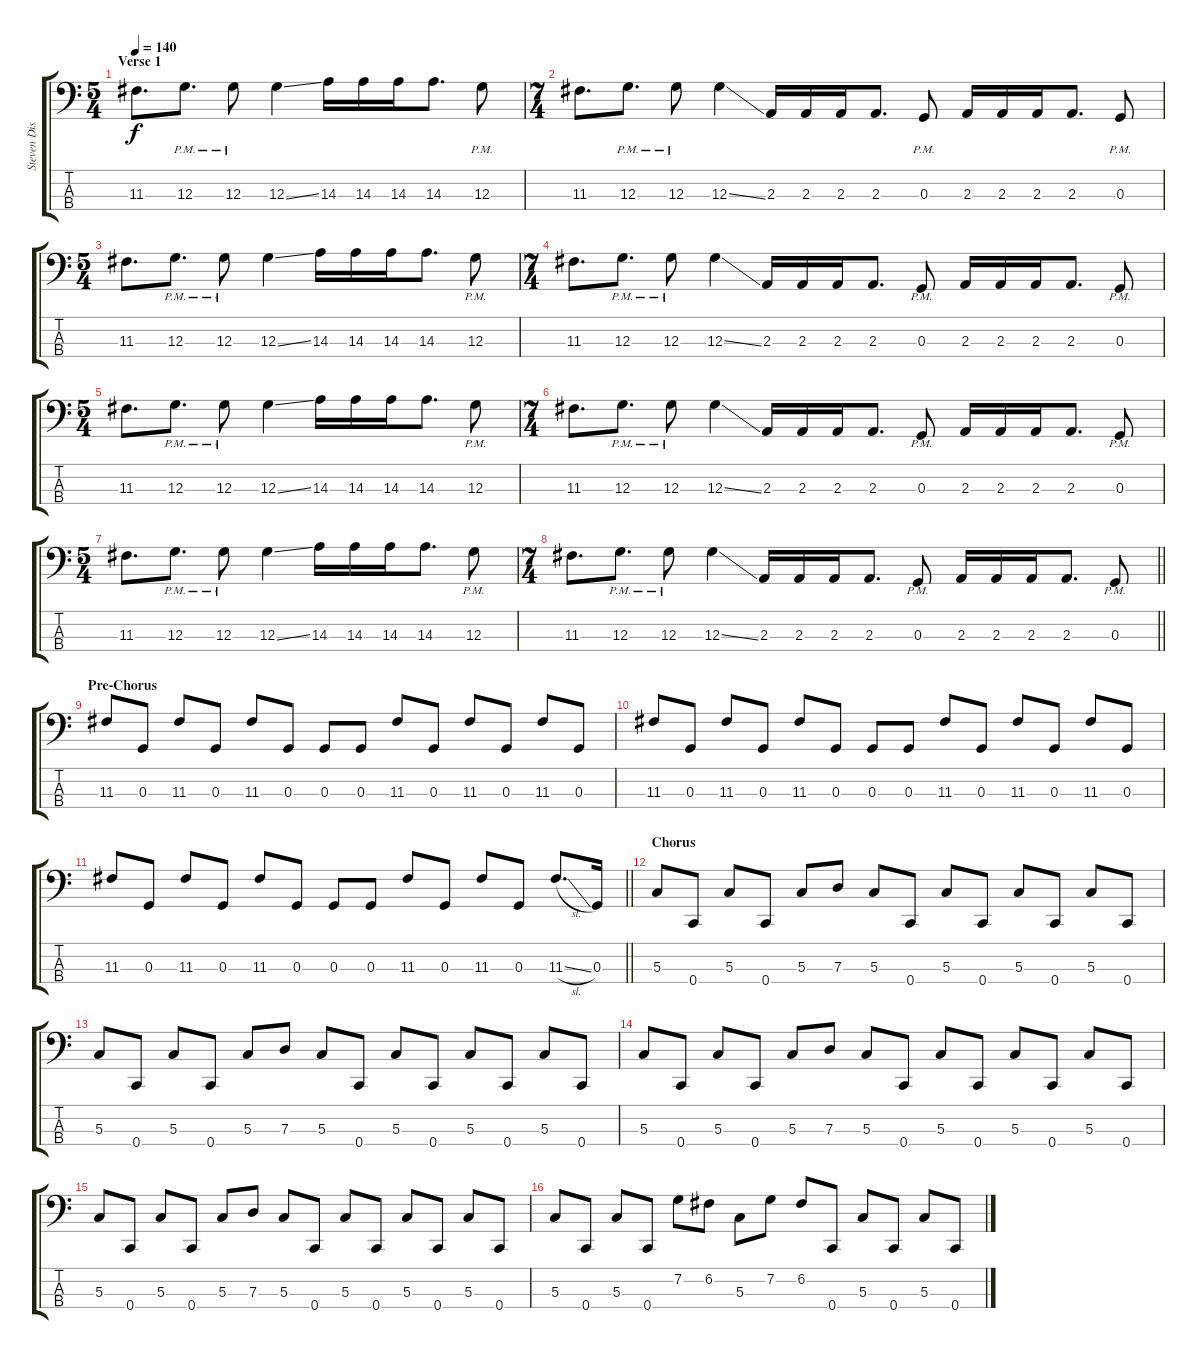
\track ("Steven Dist." "Steven Dis") {solo instrument electricbasspick}
\staff {score tabs}
\tuning (F2 C2 G1 C1) {hide}
\ts (5 4)
\section ("" "Verse 1")
\tempo 140
\clef f4
\ks c
11.3.8{d dy f} 12.3{pm}.8{d} 12.3{pm}.8 12.3{ss}.4 14.3.16 14.3.16 14.3.16 14.3.8{d} 12.3{pm}.8 |
\ts (7 4)
11.3.8{d} 12.3{pm}.8{d} 12.3{pm}.8 12.3{ss}.4 2.3.16 2.3.16 2.3.16 2.3.8{d} 0.3{pm}.8 2.3.16 2.3.16 2.3.16 2.3.8{d} 0.3{pm}.8 |
\ts (5 4)
11.3.8{d} 12.3{pm}.8{d} 12.3{pm}.8 12.3{ss}.4 14.3.16 14.3.16 14.3.16 14.3.8{d} 12.3{pm}.8 |
\ts (7 4)
11.3.8{d} 12.3{pm}.8{d} 12.3{pm}.8 12.3{ss}.4 2.3.16 2.3.16 2.3.16 2.3.8{d} 0.3{pm}.8 2.3.16 2.3.16 2.3.16 2.3.8{d} 0.3{pm}.8 |
\ts (5 4)
11.3.8{d} 12.3{pm}.8{d} 12.3{pm}.8 12.3{ss}.4 14.3.16 14.3.16 14.3.16 14.3.8{d} 12.3{pm}.8 |
\ts (7 4)
11.3.8{d} 12.3{pm}.8{d} 12.3{pm}.8 12.3{ss}.4 2.3.16 2.3.16 2.3.16 2.3.8{d} 0.3{pm}.8 2.3.16 2.3.16 2.3.16 2.3.8{d} 0.3{pm}.8 |
\ts (5 4)
11.3.8{d} 12.3{pm}.8{d} 12.3{pm}.8 12.3{ss}.4 14.3.16 14.3.16 14.3.16 14.3.8{d} 12.3{pm}.8 |
\ts (7 4)
\barLineRight lightlight
11.3.8{d} 12.3{pm}.8{d} 12.3{pm}.8 12.3{ss}.4 2.3.16 2.3.16 2.3.16 2.3.8{d} 0.3{pm}.8 2.3.16 2.3.16 2.3.16 2.3.8{d} 0.3{pm}.8 |
\section ("" "Pre-Chorus")
11.3.8 0.3.8 11.3.8 0.3.8 11.3.8 0.3.8 0.3.8 0.3.8 11.3.8 0.3.8 11.3.8 0.3.8 11.3.8 0.3.8 |
11.3.8 0.3.8 11.3.8 0.3.8 11.3.8 0.3.8 0.3.8 0.3.8 11.3.8 0.3.8 11.3.8 0.3.8 11.3.8 0.3.8 |
\barLineRight lightlight
11.3.8 0.3.8 11.3.8 0.3.8 11.3.8 0.3.8 0.3.8 0.3.8 11.3.8 0.3.8 11.3.8 0.3.8 11.3{sl}.8{d} 0.3.16 |
\section ("" "Chorus")
5.3.8 0.4.8 5.3.8 0.4.8 5.3.8 7.3.8 5.3.8 0.4.8 5.3.8 0.4.8 5.3.8 0.4.8 5.3.8 0.4.8 |
5.3.8 0.4.8 5.3.8 0.4.8 5.3.8 7.3.8 5.3.8 0.4.8 5.3.8 0.4.8 5.3.8 0.4.8 5.3.8 0.4.8 |
5.3.8 0.4.8 5.3.8 0.4.8 5.3.8 7.3.8 5.3.8 0.4.8 5.3.8 0.4.8 5.3.8 0.4.8 5.3.8 0.4.8 |
5.3.8 0.4.8 5.3.8 0.4.8 5.3.8 7.3.8 5.3.8 0.4.8 5.3.8 0.4.8 5.3.8 0.4.8 5.3.8 0.4.8 |
5.3.8 0.4.8 5.3.8 0.4.8 7.2.8 6.2.8 5.3.8 7.2.8 6.2.8 0.4.8 5.3.8 0.4.8 5.3.8 0.4.8
